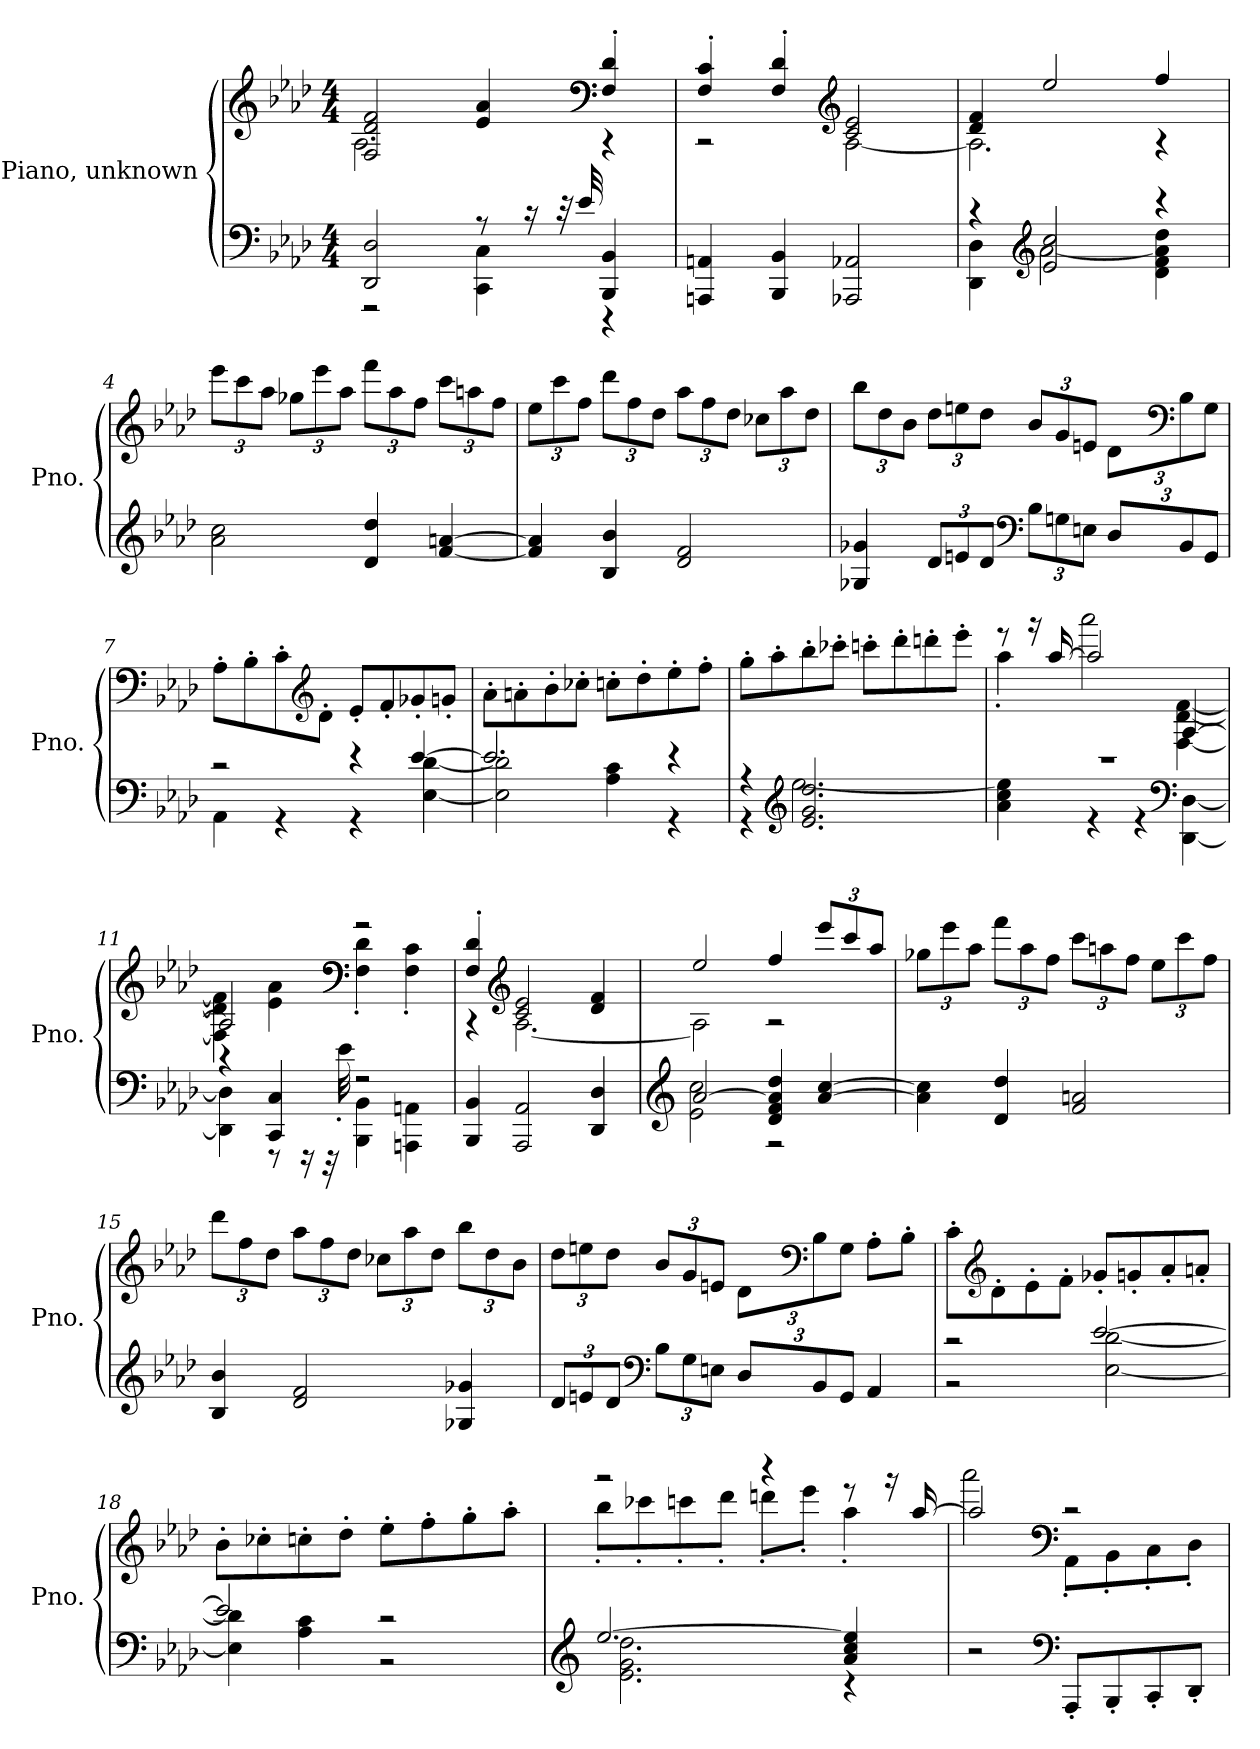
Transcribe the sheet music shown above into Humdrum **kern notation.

**kern	**kern
*part1	*part1
*staff2	*staff1
*I"Piano, unknown	*
*I'Pno.	*
*clefF4	*clefG2
*k[b-e-a-d-]	*k[b-e-a-d-]
*M4/4	*M4/4
*MM120	*MM120
=1	=1
*^	*^
2DD-/ 2D-/	2r	2F/ 2d-/ 2f/	2.A-\
8r	4CC\ 4C\	4e-/ 4a-/	.
16r	.	.	.
32r	.	.	.
32e-/	.	.	.
*	*	*clefF4	*
4BBB-/ 4BB-/	4r	4F/' 4d-/'	4r
*v	*v	*	*
=2	=2	=2
4AAAn/ 4AAn/	4F/' 4c/'	2r
4BBB-/ 4BB-/	4F/' 4d-/'	.
*	*clefG2	*
2AAA-X/ 2AA-X/	2c/ 2e-/	[2A-\
=3	=3	=3
*^	*	*
4r	4DD-\ 4D-\	4d-/ 4f/	2.A-\]
*clefG2	*	*	*
2e-/ 2cc/	[2a-\	2ee-/	.
4r	4d-\ 4f\ 4a-\] 4dd-\	4ff/	4r
*v	*v	*	*
*	*v	*v
=4	=4
*	*Xbrackettup
2a-\ 2cc\	12eee-\L
.	12ccc\
.	12aa-\J
.	12gg-X\L
.	12eee-\
.	12aa-\J
4d-/ 4dd-/	12fff\L
.	12aa-\
.	12ff\J
[4f/ [4an/	12ccc\L
.	12aan\
.	12ff\J
!!LO:LB:g=z
=5	=5
4f/] 4a/]	12ee-\L
.	12ccc\
.	12ff\J
4B-/ 4b-/	12ddd-\L
.	12ff\
.	12dd-\J
2d-/ 2f/	12aa-\L
.	12ff\
.	12dd-\J
.	12cc-X\L
.	12aa-\
.	12dd-\J
=6	=6
4G-X/ 4g-X/	12bb-\L
.	12dd-\
.	12b-\J
*Xbrackettup	*
12d-/L	12dd-\L
12en/	12een\
12d-/J	12dd-\J
*clefF4	*
12B-\L	12b-/L
12Gn\	12g/
12En\J	12en/J
12D-/L	12d-\L
*	*clefF4
12BB-/	12B-\
12GG/J	12G\J
=7	=7
*^	*
2r	4AA-\	8A-'\L
.	.	8B-'\
.	4r	8c'\
*	*	*clefG2
.	.	8d-'\J
4r	4r	8e-'/L
.	.	8f'/
[4e-/	[4E-\ [4d-\	8g-X'/
.	.	8gn'/J
!!LO:LB:g=z
=8	=8	=8
2.e-/]	2E-\] 2d-\]	8a-'\L
.	.	8an'\
.	.	8b-'\
.	.	8cc-X'\J
.	4A-\ 4c\	8ccn'\L
.	.	8dd-'\
4r	4r	8ee-'\
.	.	8ff'\J
=9	=9	=9
4r	4r	8gg'\L
.	.	8aa-'\
*clefG2	*	*
2.e-/ 2.g/ 2.dd-/	[2.ee-\	8bb-'\
.	.	8ccc-X'\J
.	.	8cccn'\L
.	.	8ddd-'\
.	.	8dddn'\
.	.	8eee-'\J
=10	=10	=10
*	*	*^
1r	4a-\ 4cc\ 4ee-\]	8r	4aa-'\
.	.	16r	.
.	.	[16aa-/	.
.	4r	2aa-/]	2aaa-\
.	4r	.	.
*clefF4	*	*	*
.	[4DD-\ [4D-\	[4A-/	[4F\ [4d-\ [4f\
=11	=11	=11	=11
4r	4DD-\] 4D-\]	2A-/]	4F\] 4d-\] 4f\]
4CC/ 4C/	8r	.	4e-\ 4a-\
.	16r	.	.
.	32r	.	.
.	32e-'\	.	.
*	*	*clefF4	*
2r	4BBB-\ 4BB-\	2r	4F\' 4d-\'
.	4AAAn\ 4AAn\	.	4F\' 4c\'
*v	*v	*	*
!!LO:LB:g=z	!!
=12	=12	=12
4BBB-/ 4BB-/	4F/' 4d-/'	4r
*	*clefG2	*
2AAA-/ 2AA-/	2c/ 2e-/	[2.A-\
4DD-/ 4D-/	4d-/ 4f/	.
=13	=13	=13
*clefG2	*	*
*^	*	*
[2a-/	2e-\ 2cc\	2ee-/	2A-\]
4d-/ 4f/ 4a-/] 4dd-/	2r	4ff/	2r
[4a-/ [4cc/	.	12eee-/L	.
.	.	12ccc/	.
.	.	12aa-/J	.
*v	*v	*	*
*	*v	*v
=14	=14
4a-\] 4cc\]	12gg-X\L
.	12eee-\
.	12aa-\J
4d-/ 4dd-/	12fff\L
.	12aa-\
.	12ff\J
2f/ 2an/	12ccc\L
.	12aan\
.	12ff\J
.	12ee-\L
.	12ccc\
.	12ff\J
=15	=15
4B-/ 4b-/	12ddd-\L
.	12ff\
.	12dd-\J
2d-/ 2f/	12aa-\L
.	12ff\
.	12dd-\J
.	12cc-X\L
.	12aa-\
.	12dd-\J
4G-X/ 4g-X/	12bb-\L
.	12dd-\
.	12b-\J
!!LO:LB:g=z
=16	=16
12d-/L	12dd-\L
12en/	12een\
12d-/J	12dd-\J
*clefF4	*
12B-\L	12b-/L
12G\	12g/
12En\J	12en/J
12D-/L	12d-\L
*	*clefF4
12BB-/	12B-\
12GG/J	12G\J
4AA-/	8A-'\L
.	8B-'\J
=17	=17
*^	*
2r	2r	8c'\L
*	*	*clefG2
.	.	8d-'\
.	.	8e-'\
.	.	8f'\J
[2e-/	[2E-\ [2d-\	8g-X'/L
.	.	8gn'/
.	.	8a-'/
.	.	8an'/J
=18	=18	=18
2e-/]	4E-\] 4d-\]	8b-'\L
.	.	8cc-X'\
.	4A-\ 4c\	8ccn'\
.	.	8dd-'\J
2r	2r	8ee-'\L
.	.	8ff'\
.	.	8gg'\
.	.	8aa-'\J
!!LO:LB:g=z
=19	=19	=19
*clefG2	*	*
*	*	*^
[2.ee-/	2.e-\ 2.g\ 2.dd-\	2r	8bb-'\L
.	.	.	8ccc-X'\
.	.	.	8cccn'\
.	.	.	8ddd-'\J
.	.	4r	8dddn'\L
.	.	.	8eee-'\J
4a-/ 4cc/ 4ee-/]	4r	8r	4aa-'\
.	.	16r	.
.	.	[16aa-/	.
*v	*v	*	*
=20	=20	=20
2r	2aa-/]	2aaa-\
*clefF4	*clefF4	*
8AAA-'/L	2r	8AA-'\L
8BBB-'/	.	8BB-'\
8CC'/	.	8C'\
8DD-'/J	.	8D-'\J
*	*v	*v
=	=
*-	*-
